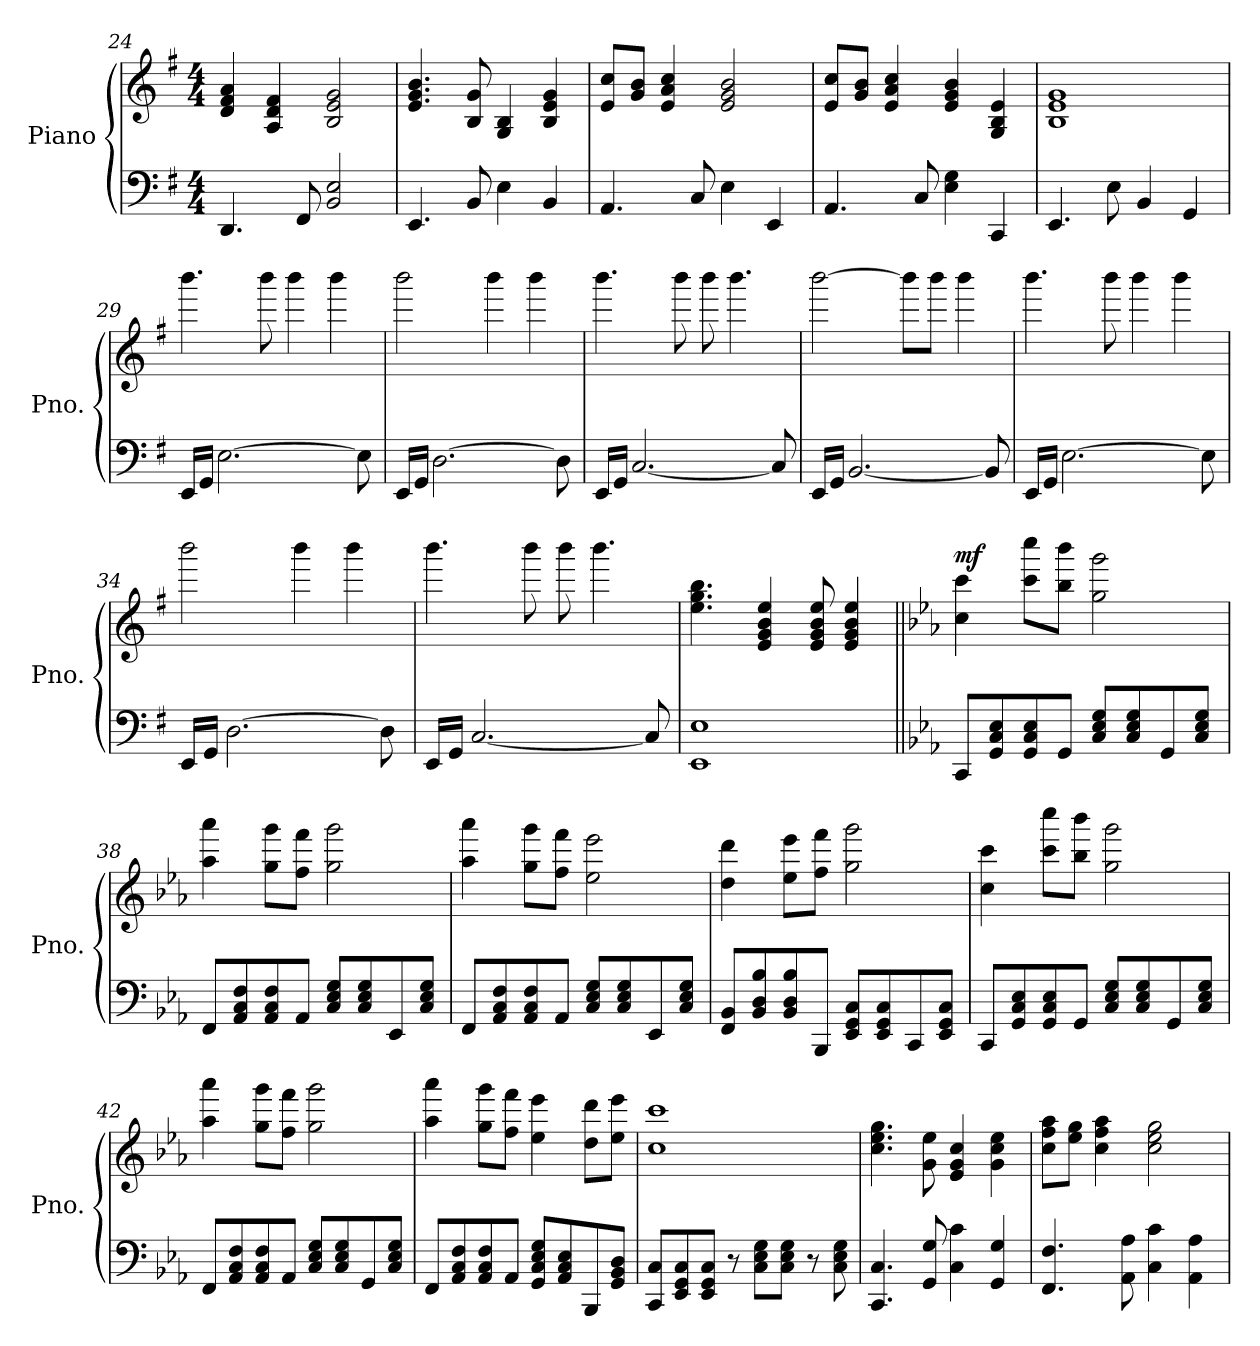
**kern	**kern	**dynam
*part1	*part1	*part1
*staff2	*staff1	*staff1/2
*I"Piano	*	*
*I'Pno.	*	*
*clefF4	*clefG2	*
*k[f#]	*k[f#]	*
*M4/4	*M4/4	*
=24	=24	=24
4.DD/	4d/ 4f#/ 4a/	.
.	4A/ 4d/ 4f#/	.
8FF#/	.	.
2BB/ 2E/	2B/ 2e/ 2g/	.
=25	=25	=25
4.EE/	4.e/ 4.g/ 4.b/	.
8BB/	8B/ 8g/	.
4E\	4G/ 4B/	.
4BB/	4B/ 4e/ 4g/	.
=26	=26	=26
4.AA/	8e/ 8cc/L	.
.	8g/ 8b/J	.
.	4e/ 4a/ 4cc/	.
8C/	.	.
4E\	2e/ 2g/ 2b/	.
4EE/	.	.
=27	=27	=27
4.AA/	8e/ 8cc/L	.
.	8g/ 8b/J	.
.	4e/ 4a/ 4cc/	.
8C/	.	.
4E\ 4G\	4e/ 4g/ 4b/	.
4CC/	4G/ 4B/ 4e/	.
!!LO:LB:g=z
=28	=28	=28
4.EE/	1B 1e 1g	.
8E\	.	.
4BB/	.	.
4GG/	.	.
=29	=29	=29
16EE/LL	4.bbb\	.
16GG/JJ	.	.
[2.E\	.	.
.	8bbb\	.
.	4bbb\	.
.	4bbb\	.
8E\]	.	.
=30	=30	=30
16EE/LL	2bbb\	.
16GG/JJ	.	.
[2.D\	.	.
.	4bbb\	.
.	4bbb\	.
8D\]	.	.
=31	=31	=31
16EE/LL	4.bbb\	.
16GG/JJ	.	.
[2.C/	.	.
.	8bbb\	.
.	8bbb\	.
.	4.bbb\	.
8C/]	.	.
=32	=32	=32
16EE/LL	[2bbb\	.
16GG/JJ	.	.
[2.BB/	.	.
.	8bbb\L]	.
.	8bbb\J	.
.	4bbb\	.
8BB/]	.	.
!!LO:PB:g=z
=33	=33	=33
16EE/LL	4.bbb\	.
16GG/JJ	.	.
[2.E\	.	.
.	8bbb\	.
.	4bbb\	.
.	4bbb\	.
8E\]	.	.
=34	=34	=34
16EE/LL	2bbb\	.
16GG/JJ	.	.
[2.D\	.	.
.	4bbb\	.
.	4bbb\	.
8D\]	.	.
=35	=35	=35
16EE/LL	4.bbb\	.
16GG/JJ	.	.
[2.C/	.	.
.	8bbb\	.
.	8bbb\	.
.	4.bbb\	.
8C/]	.	.
=36	=36	=36
1EE 1E	4.ee\ 4.gg\ 4.bb\	.
.	4e/ 4g/ 4b/ 4ee/	.
.	8e/ 8g/ 8b/ 8ee/	.
.	4e/ 4g/ 4b/ 4ee/	.
=37||	=37||	=37||
*k[b-e-a-]	*k[b-e-a-]	*
!	!	!LO:DY:a
8CC/L	4cc\ 4ccc\	mf
8GG/ 8C/ 8E-/	.	.
8GG/ 8C/ 8E-/	8ccc\ 8cccc\L	.
8GG/J	8bb-\ 8bbb-\J	.
8C/ 8E-/ 8G/L	2gg\ 2ggg\	.
8C/ 8E-/ 8G/	.	.
8GG/	.	.
8C/ 8E-/ 8G/J	.	.
!!LO:LB:g=z
=38	=38	=38
8FF/L	4aa-\ 4aaa-\	.
8AA-/ 8C/ 8F/	.	.
8AA-/ 8C/ 8F/	8gg\ 8ggg\L	.
8AA-/J	8ff\ 8fff\J	.
8C/ 8E-/ 8G/L	2gg\ 2ggg\	.
8C/ 8E-/ 8G/	.	.
8EE-/	.	.
8C/ 8E-/ 8G/J	.	.
=39	=39	=39
8FF/L	4aa-\ 4aaa-\	.
8AA-/ 8C/ 8F/	.	.
8AA-/ 8C/ 8F/	8gg\ 8ggg\L	.
8AA-/J	8ff\ 8fff\J	.
8C/ 8E-/ 8G/L	2ee-\ 2eee-\	.
8C/ 8E-/ 8G/	.	.
8EE-/	.	.
8C/ 8E-/ 8G/J	.	.
=40	=40	=40
8FF/ 8BB-/L	4dd\ 4ddd\	.
8BB-/ 8D/ 8B-/	.	.
8BB-/ 8D/ 8B-/	8ee-\ 8eee-\L	.
8BBB-/J	8ff\ 8fff\J	.
8EE-/ 8GG/ 8C/L	2gg\ 2ggg\	.
8EE-/ 8GG/ 8C/	.	.
8CC/	.	.
8EE-/ 8GG/ 8C/J	.	.
=41	=41	=41
8CC/L	4cc\ 4ccc\	.
8GG/ 8C/ 8E-/	.	.
8GG/ 8C/ 8E-/	8ccc\ 8cccc\L	.
8GG/J	8bb-\ 8bbb-\J	.
8C/ 8E-/ 8G/L	2gg\ 2ggg\	.
8C/ 8E-/ 8G/	.	.
8GG/	.	.
8C/ 8E-/ 8G/J	.	.
!!LO:LB:g=z
=42	=42	=42
8FF/L	4aa-\ 4aaa-\	.
8AA-/ 8C/ 8F/	.	.
8AA-/ 8C/ 8F/	8gg\ 8ggg\L	.
8AA-/J	8ff\ 8fff\J	.
8C/ 8E-/ 8G/L	2gg\ 2ggg\	.
8C/ 8E-/ 8G/	.	.
8GG/	.	.
8C/ 8E-/ 8G/J	.	.
=43	=43	=43
8FF/L	4aa-\ 4aaa-\	.
8AA-/ 8C/ 8F/	.	.
8AA-/ 8C/ 8F/	8gg\ 8ggg\L	.
8AA-/J	8ff\ 8fff\J	.
8GG/ 8C/ 8E-/ 8G/L	4ee-\ 4eee-\	.
8AA-/ 8C/ 8E-/	.	.
8BBB-/	8dd\ 8ddd\L	.
8GG/ 8BB-/ 8D/J	8ee-\ 8eee-\J	.
=44	=44	=44
8CC/ 8C/L	1cc 1ccc	.
8EE-/ 8GG/ 8C/	.	.
8EE-/ 8GG/ 8C/J	.	.
8r	.	.
8C\ 8E-\ 8G\L	.	.
8C\ 8E-\ 8G\J	.	.
8r	.	.
8C\ 8E-\ 8G\	.	.
=45	=45	=45
4.CC/ 4.C/	4.cc\ 4.ee-\ 4.gg\	.
8GG/ 8G/	8g\ 8ee-\	.
4C\ 4c\	4e-/ 4g/ 4cc/	.
4GG/ 4G/	4g\ 4cc\ 4ee-\	.
=46	=46	=46
4.FF/ 4.F/	8cc\ 8ff\ 8aa-\L	.
.	8ee-\ 8gg\J	.
.	4cc\ 4ff\ 4aa-\	.
8AA-\ 8A-\	.	.
4C\ 4c\	2cc\ 2ee-\ 2gg\	.
4AA-\ 4A-\	.	.
=	=	=
*-	*-	*-
